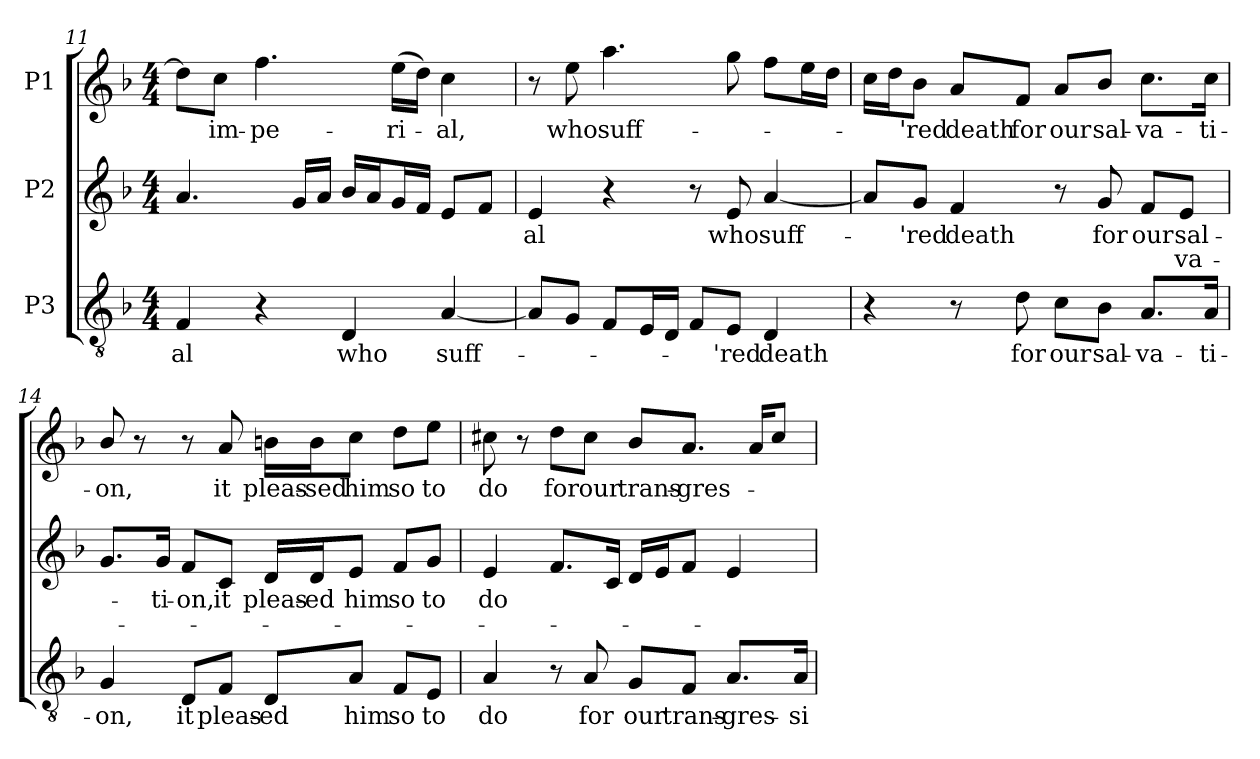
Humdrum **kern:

**kern	**text	**kern	**text	**text	**kern	**text
*part3	*part3	*part2	*part2	*part2	*part1	*part1
*staff3	*staff3	*staff2	*staff2	*staff2	*staff1	*staff1
*I"P3	*	*I"P2	*	*	*I"P1	*
*clefGv2	*	*clefG2	*	*	*clefG2	*
*ITrd7c12	*	*	*	*	*	*
*k[b-]	*	*k[b-]	*	*	*k[b-]	*
*F:	*	*F:	*	*	*F:	*
*M4/4	*	*M4/4	*	*	*M4/4	*
=11	=11	=11	=11	=11	=11	=11
!	!LO:LY:b:color=#000000	!	!	!	!	!
4FFi/	-al	4.ai/	.	.	8ddi\L]	.
!	!	!	!	!	!	!LO:LY:b:color=#000000
.	.	.	.	.	8cci\J	im-
!	!	!	!	!	!	!LO:LY:b:color=#000000
4r	.	.	.	.	4.ffi\	-pe-
.	.	16gi/LL	.	.	.	.
.	.	16ai/JJ	.	.	.	.
!	!LO:LY:b:color=#000000	!	!	!	!	!
4DDi/	who	16b-i/LL	.	.	.	.
.	.	16ai/J	.	.	.	.
!	!	!	!	!	!	!LO:LY:b:color=#000000
.	.	16gi/L	.	.	(16eei\LL	-ri-
.	.	16fi/JJ	.	.	16ddi\JJ)	.
!	!LO:LY:b:color=#000000	!	!	!	!	!
!	!	!	!	!	!	!LO:LY:b:color=#000000
[4AAi/	suff-	8ei/L	.	.	4cci\	-al,
.	.	8fi/J	.	.	.	.
!!LO:LB:g=z
=12	=12	=12	=12	=12	=12	=12
!	!	!	!LO:LY:b:color=#000000	!	!	!
8AAi/L]	.	4ei/	-al	.	8r	.
!	!	!	!	!	!	!LO:LY:b:color=#000000
8GGi/J	.	.	.	.	8eei\	who
!	!	!	!	!	!	!LO:LY:b:color=#000000
8FFi/L	.	4r	.	.	4.aai\	suff-
16EEi/L	.	.	.	.	.	.
16DDi/JJ	.	.	.	.	.	.
8FFi/L	.	8r	.	.	.	.
!	!LO:LY:b:color=#000000	!	!	!	!	!
!	!	!	!LO:LY:b:color=#000000	!	!	!
8EEi/J	-'red	8ei/	who	.	8ggi\	.
!	!LO:LY:b:color=#000000	!	!	!	!	!
!	!	!	!LO:LY:b:color=#000000	!	!	!
4DDi/	death	[4ai/	suff-	.	8ffi\L	.
.	.	.	.	.	16eei\L	.
.	.	.	.	.	16ddi\JJ	.
=13	=13	=13	=13	=13	=13	=13
4r	.	8ai/L]	.	.	16cci\LL	.
.	.	.	.	.	16ddi\J	.
!	!	!	!LO:LY:b:color=#000000	!	!	!
!	!	!	!	!	!	!LO:LY:b:color=#000000
.	.	8gi/J	-'red	.	8b-i\J	-'red
!	!	!	!LO:LY:b:color=#000000	!	!	!
!	!	!	!	!	!	!LO:LY:b:color=#000000
8r	.	4fi/	death	.	8ai/L	death
!	!LO:LY:b:color=#000000	!	!	!	!	!
!	!	!	!	!	!	!LO:LY:b:color=#000000
8Di\	for	.	.	.	8fi/J	for
!	!LO:LY:b:color=#000000	!	!	!	!	!
!	!	!	!	!	!	!LO:LY:b:color=#000000
8Ci\L	our	8r	.	.	8ai/L	our
!	!LO:LY:b:color=#000000	!	!	!	!	!
!	!	!	!LO:LY:b:color=#000000	!	!	!
!	!	!	!	!	!	!LO:LY:b:color=#000000
8BB-i\J	sal-	8gi/	for	.	8b-i/J	sal-
!	!LO:LY:b:color=#000000	!	!	!	!	!
!	!	!	!LO:LY:b:color=#000000	!	!	!
!	!	!	!	!	!	!LO:LY:b:color=#000000
8.AAi/L	-va-	8fi/L	our	.	8.cci\L	-va-
!	!	!	!LO:LY:b:color=#000000	!LO:LY:b:color=#000000	!	!
.	.	8ei/J	sal-	-va-	.	.
!	!LO:LY:b:color=#000000	!	!	!	!	!
!	!	!	!	!	!	!LO:LY:b:color=#000000
16AAi/Jk	-ti-	.	.	.	16cci\Jk	-ti-
=14	=14	=14	=14	=14	=14	=14
!	!LO:LY:b:color=#000000	!	!	!	!	!
!	!	!	!	!	!	!LO:LY:b:color=#000000
4GGi/	-on,	8.gi/L	.	.	8b-i/	-on,
.	.	.	.	.	8r	.
!	!	!	!LO:LY:b:color=#000000	!	!	!
.	.	16gi/Jk	-ti-	.	.	.
!	!LO:LY:b:color=#000000	!	!	!	!	!
!	!	!	!LO:LY:b:color=#000000	!	!	!
8DDi/L	it	8fi/L	-on,	.	8r	.
!	!LO:LY:b:color=#000000	!	!	!	!	!
!	!	!	!LO:LY:b:color=#000000	!	!	!
!	!	!	!	!	!	!LO:LY:b:color=#000000
8FFi/J	pleas-	8ci/J	it	.	8ai/	it
!	!LO:LY:b:color=#000000	!	!	!	!	!
!	!	!	!LO:LY:b:color=#000000	!	!	!
!	!	!	!	!	!	!LO:LY:b:color=#000000
8DDi/L	-ed	16di/LL	pleas-	.	16bni\LL	pleas-
!	!	!	!LO:LY:b:color=#000000	!	!	!
!	!	!	!	!	!	!LO:LY:b:color=#000000
.	.	16di/J	-ed	.	16bi\J	-sed
!	!LO:LY:b:color=#000000	!	!	!	!	!
!	!	!	!LO:LY:b:color=#000000	!	!	!
!	!	!	!	!	!	!LO:LY:b:color=#000000
8AAi/J	him	8ei/J	him	.	8cci\J	him
!	!LO:LY:b:color=#000000	!	!	!	!	!
!	!	!	!LO:LY:b:color=#000000	!	!	!
!	!	!	!	!	!	!LO:LY:b:color=#000000
8FFi/L	so	8fi/L	so	.	8ddi\L	so
!	!LO:LY:b:color=#000000	!	!	!	!	!
!	!	!	!LO:LY:b:color=#000000	!	!	!
!	!	!	!	!	!	!LO:LY:b:color=#000000
8EEi/J	to	8gi/J	to	.	8eei\J	to
!!LO:LB:g=z
=15	=15	=15	=15	=15	=15	=15
!	!LO:LY:b:color=#000000	!	!	!	!	!
!	!	!	!LO:LY:b:color=#000000	!	!	!
!	!	!	!	!	!	!LO:LY:b:color=#000000
4AAi/	do	4ei/	do	.	8cc#Xi\	do
.	.	.	.	.	8r	.
!	!	!	!	!	!	!LO:LY:b:color=#000000
8r	.	8.fi/L	.	.	8ddi\L	for
!	!LO:LY:b:color=#000000	!	!	!	!	!
!	!	!	!	!	!	!LO:LY:b:color=#000000
8AAi/	for	.	.	.	8cc#i\J	our
.	.	16ci/Jk	.	.	.	.
!	!LO:LY:b:color=#000000	!	!	!	!	!
!	!	!	!	!	!	!LO:LY:b:color=#000000
8GGi/L	our	16di/LL	.	.	8b-i/L	trans-
.	.	16ei/J	.	.	.	.
!	!LO:LY:b:color=#000000	!	!	!	!	!
!	!	!	!	!	!	!LO:LY:b:color=#000000
8FFi/J	trans-	8fi/J	.	.	8.ai/J	-gres-
!	!LO:LY:b:color=#000000	!	!	!	!	!
8.AAi/L	-gres-	4ei/	.	.	.	.
.	.	.	.	.	16ai/KL	.
.	.	.	.	.	8cc#i/J	.
!	!LO:LY:b:color=#000000	!	!	!	!	!
16AAi/Jk	-si-	.	.	.	.	.
=	=	=	=	=	=	=
*-	*-	*-	*-	*-	*-	*-
